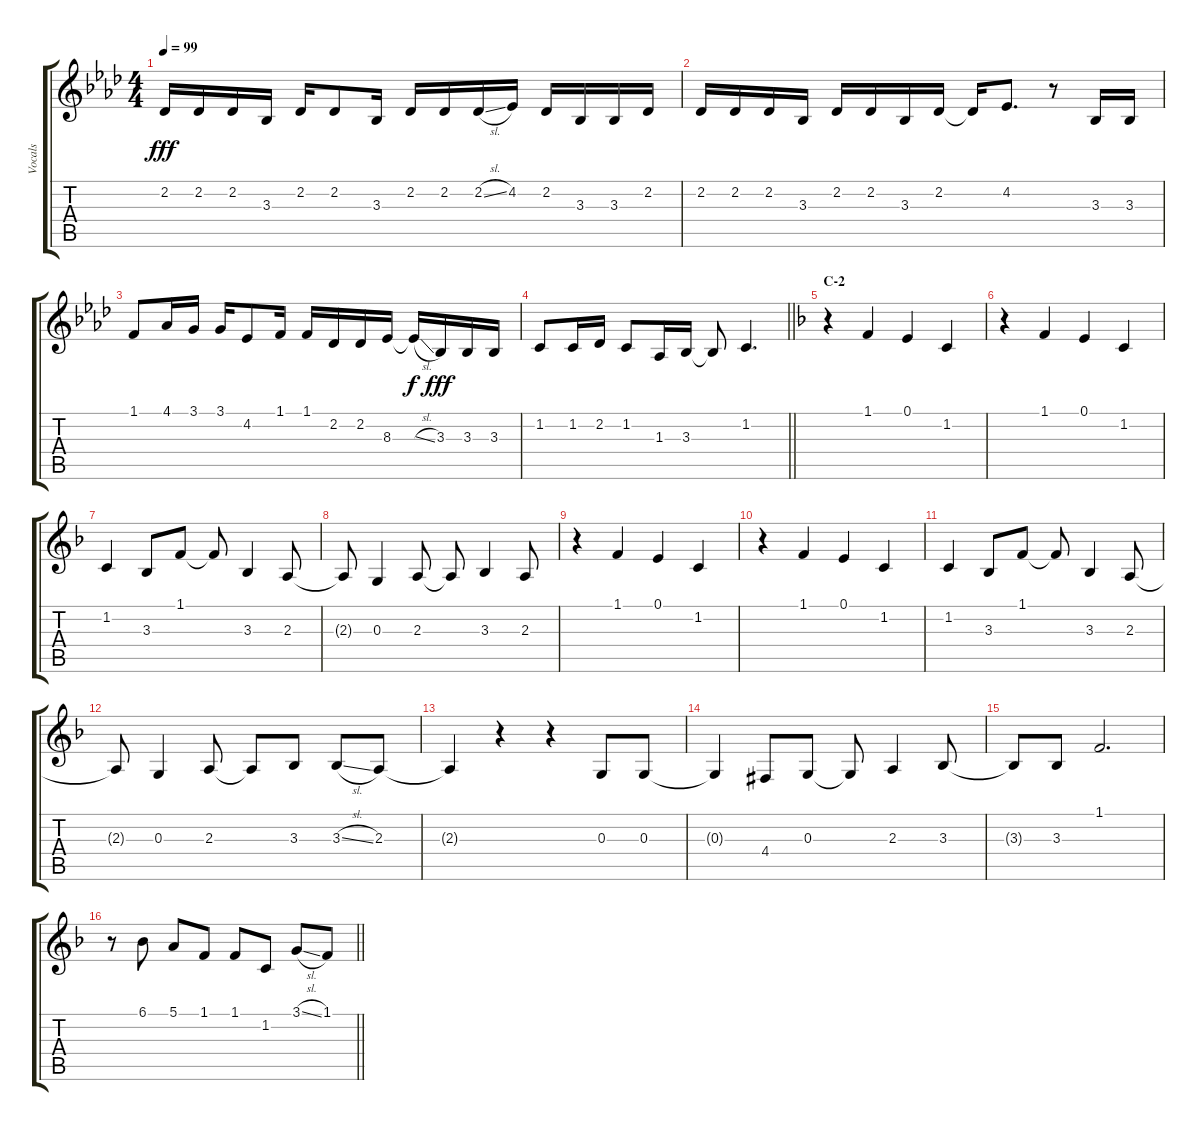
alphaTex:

\track ("Vocals" "Vocals") {instrument voiceoohs}
\staff {score tabs}
\tuning (E4 B3 G3 D3 A2 E2) {hide}
\ts (4 4)
\tempo 99
\clef g2
\ks ab
2.2.16{dy fff} 2.2.16 2.2.16 3.3.16 2.2.16 2.2.8 3.3.16 2.2.16 2.2.16 2.2{sl}.16 4.2.16 2.2.16 3.3.16 3.3.16 2.2.16 |
2.2.16 2.2.16 2.2.16 3.3.16 2.2.16 2.2.16 3.3.16 2.2.16 2.2{t}.16 4.2.8{d} r.8 3.3.16 3.3.16 |
1.1.8 4.1.16 3.1.16 3.1.16 4.2.8 1.1.16 1.1.16 2.2.16 2.2.16 8.3.16 8.3{sl t}.16{dy f} 3.3.16{dy fff} 3.3.16 3.3.16 |
\barLineRight lightlight
1.2.8 1.2.16 2.2.16 1.2.8 1.3.16 3.3.16 3.3{t}.8 1.2.4{d} |
\section ("" "C-2")
\ks f
r.4 1.1.4 0.1.4 1.2.4 |
r.4 1.1.4 0.1.4 1.2.4 |
1.2.4 3.3.8 1.1.8 1.1{t}.8 3.3.4 2.3.8 |
2.3{t}.8 0.3.4 2.3.8 2.3{t}.8 3.3.4 2.3.8 |
r.4 1.1.4 0.1.4 1.2.4 |
r.4 1.1.4 0.1.4 1.2.4 |
1.2.4 3.3.8 1.1.8 1.1{t}.8 3.3.4 2.3.8 |
2.3{t}.8 0.3.4 2.3.8 2.3{t}.8 3.3.8 3.3{sl}.8 2.3.8 |
2.3{t}.4 r.4 r.4 0.3.8 0.3.8 |
0.3{t}.4 4.4{acc #}.8 0.3.8 0.3{t}.8 2.3.4 3.3.8 |
3.3{t}.8 3.3.8 1.1.2{d} |
\barLineRight lightlight
r.8 6.1.8 5.1.8 1.1.8 1.1.8 1.2.8 3.1{sl}.8 1.1.8
